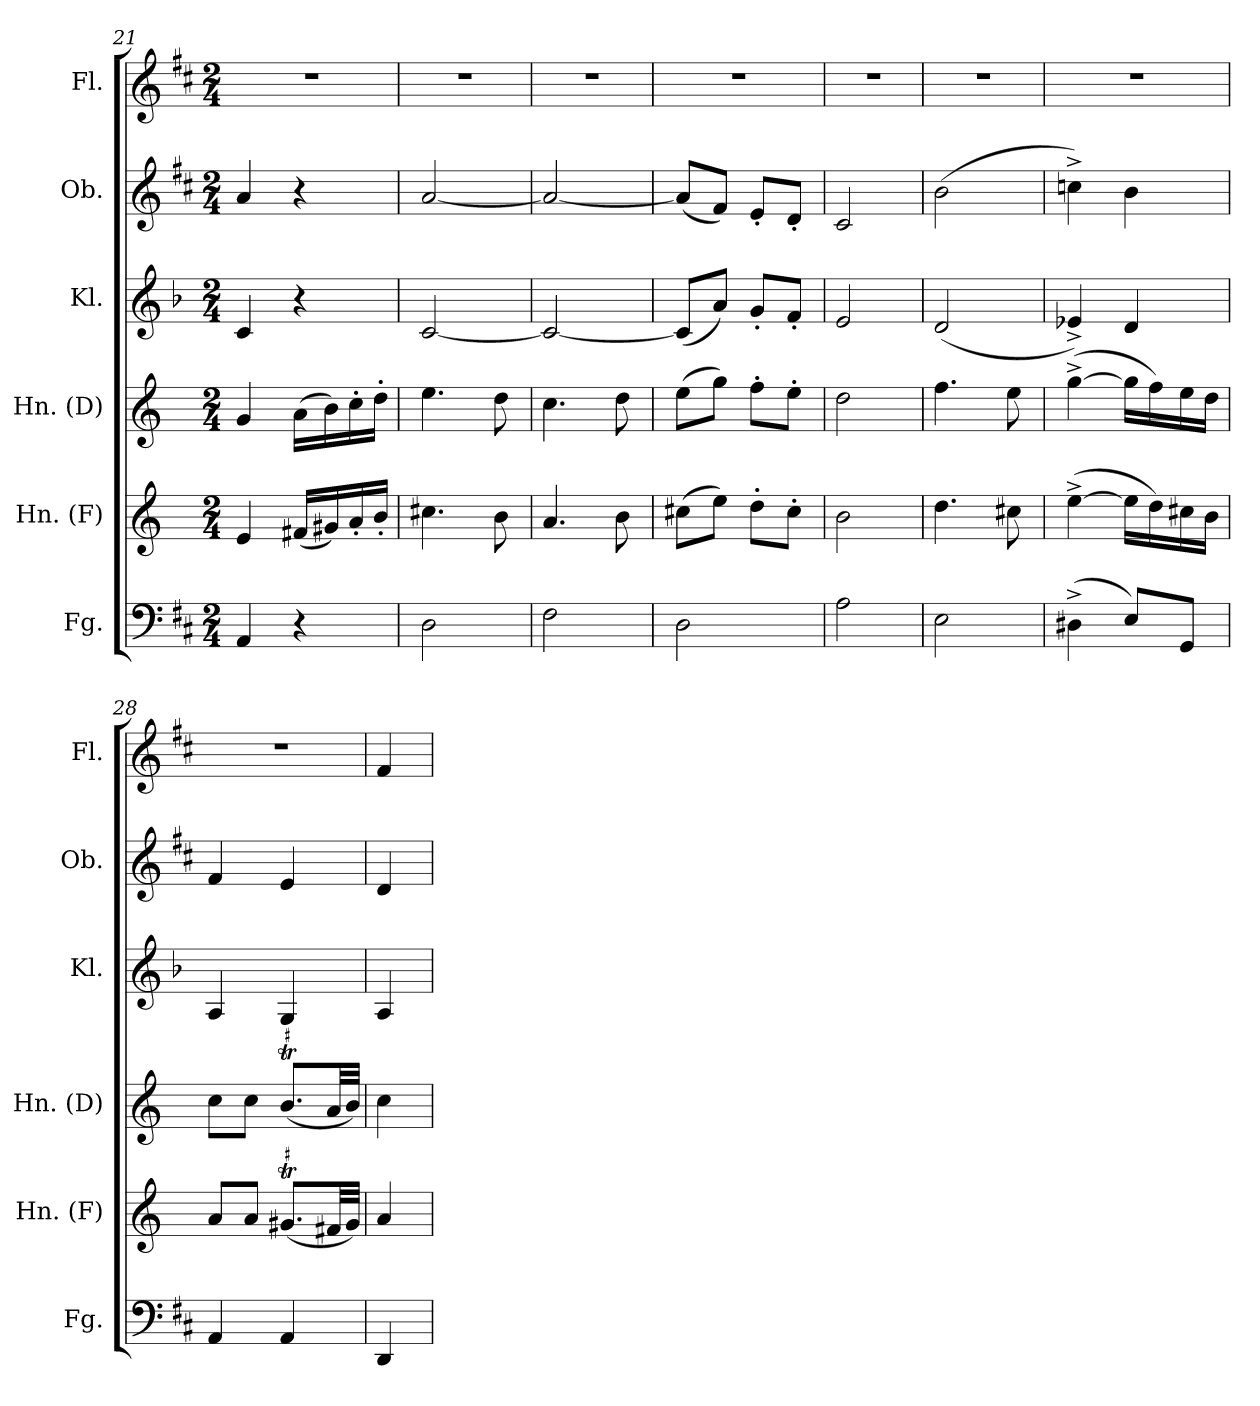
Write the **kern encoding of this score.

**kern	**kern	**kern	**kern	**kern	**kern
*part6	*part5	*part4	*part3	*part2	*part1
*staff6	*staff5	*staff4	*staff3	*staff2	*staff1
*I"Fg.	*I"Hn. (F)	*I"Hn. (D)	*I"Kl.	*I"Ob.	*I"Fl.
*I'Fg.	*I'Hn. (F)	*I'Hn. (D)	*I'Kl.	*I'Ob.	*I'Fl.
*clefF4	*clefG2	*clefG2	*clefG2	*clefG2	*clefG2
*	*ITrd4c7	*ITrd6c10	*ITrd2c3	*	*
*k[f#c#]	*k[b-]	*k[f#c#]	*k[f#c#]	*k[f#c#]	*k[f#c#]
*D:	*	*	*D:	*D:	*D:
*M2/4	*M2/4	*M2/4	*M2/4	*M2/4	*M2/4
=21	=21	=21	=21	=21	=21
4AA/	4A/	4A/	4A/	4a/	2r
4r	(<16Bn/LL	(>16B\LL	4r	4r	.
.	16c#X/)	16c#\)	.	.	.
.	16d'/	16d'\	.	.	.
.	16e'/JJ	16e'\JJ	.	.	.
=22	=22	=22	=22	=22	=22
2D\	4.f#X\	4.f#\	[2A/	[2a/	2r
.	8e\	8e\	.	.	.
=23	=23	=23	=23	=23	=23
2F#\	4.d/	4.d\	2A/_	2a/_	2r
.	8e\	8e\	.	.	.
=24	=24	=24	=24	=24	=24
2D\	(>8f#X\L	(>8f#\L	(<8A/L]	(<8a/L]	2r
.	8a\J)	8a\J)	8f#/J)	8f#/J)	.
.	8g'\L	8g'\L	8e'/L	8e'/L	.
.	8f#'\J	8f#'\J	8d'/J	8d'/J	.
=25	=25	=25	=25	=25	=25
2A\	2e\	2e\	2c#/	2c#/	2r
=26	=26	=26	=26	=26	=26
2E\	4.g\	4.g\	(<2B/	(>2b\	2r
.	8f#X\	8f#\	.	.	.
=27	=27	=27	=27	=27	=27
(>4D#X^\	(>[4a^\	(>[4a^\	4cn^/)	4ccn^\)	2r
8E/L)	16a\LL]	16a\LL]	4B/	4b\	.
.	16g\)	16g\)	.	.	.
8GG/J	16f#X\	16f#\	.	.	.
.	16e\JJ	16e\JJ	.	.	.
=28	=28	=28	=28	=28	=28
4AA/	8d/L	8d\L	4F#/	4f#/	2r
.	8d/J	8d\J	.	.	.
4AA/	(<8.c#XT/L	(<8.c#T/L	4E/	4e/	.
.	32Bn/LL	32B/LL	.	.	.
.	32c#/JJJ)	32c#/JJJ)	.	.	.
=29	=29	=29	=29	=29	=29
4DD/	4d/	4d\	4F#/	4d/	4f#/
=	=	=	=	=	=
*-	*-	*-	*-	*-	*-
